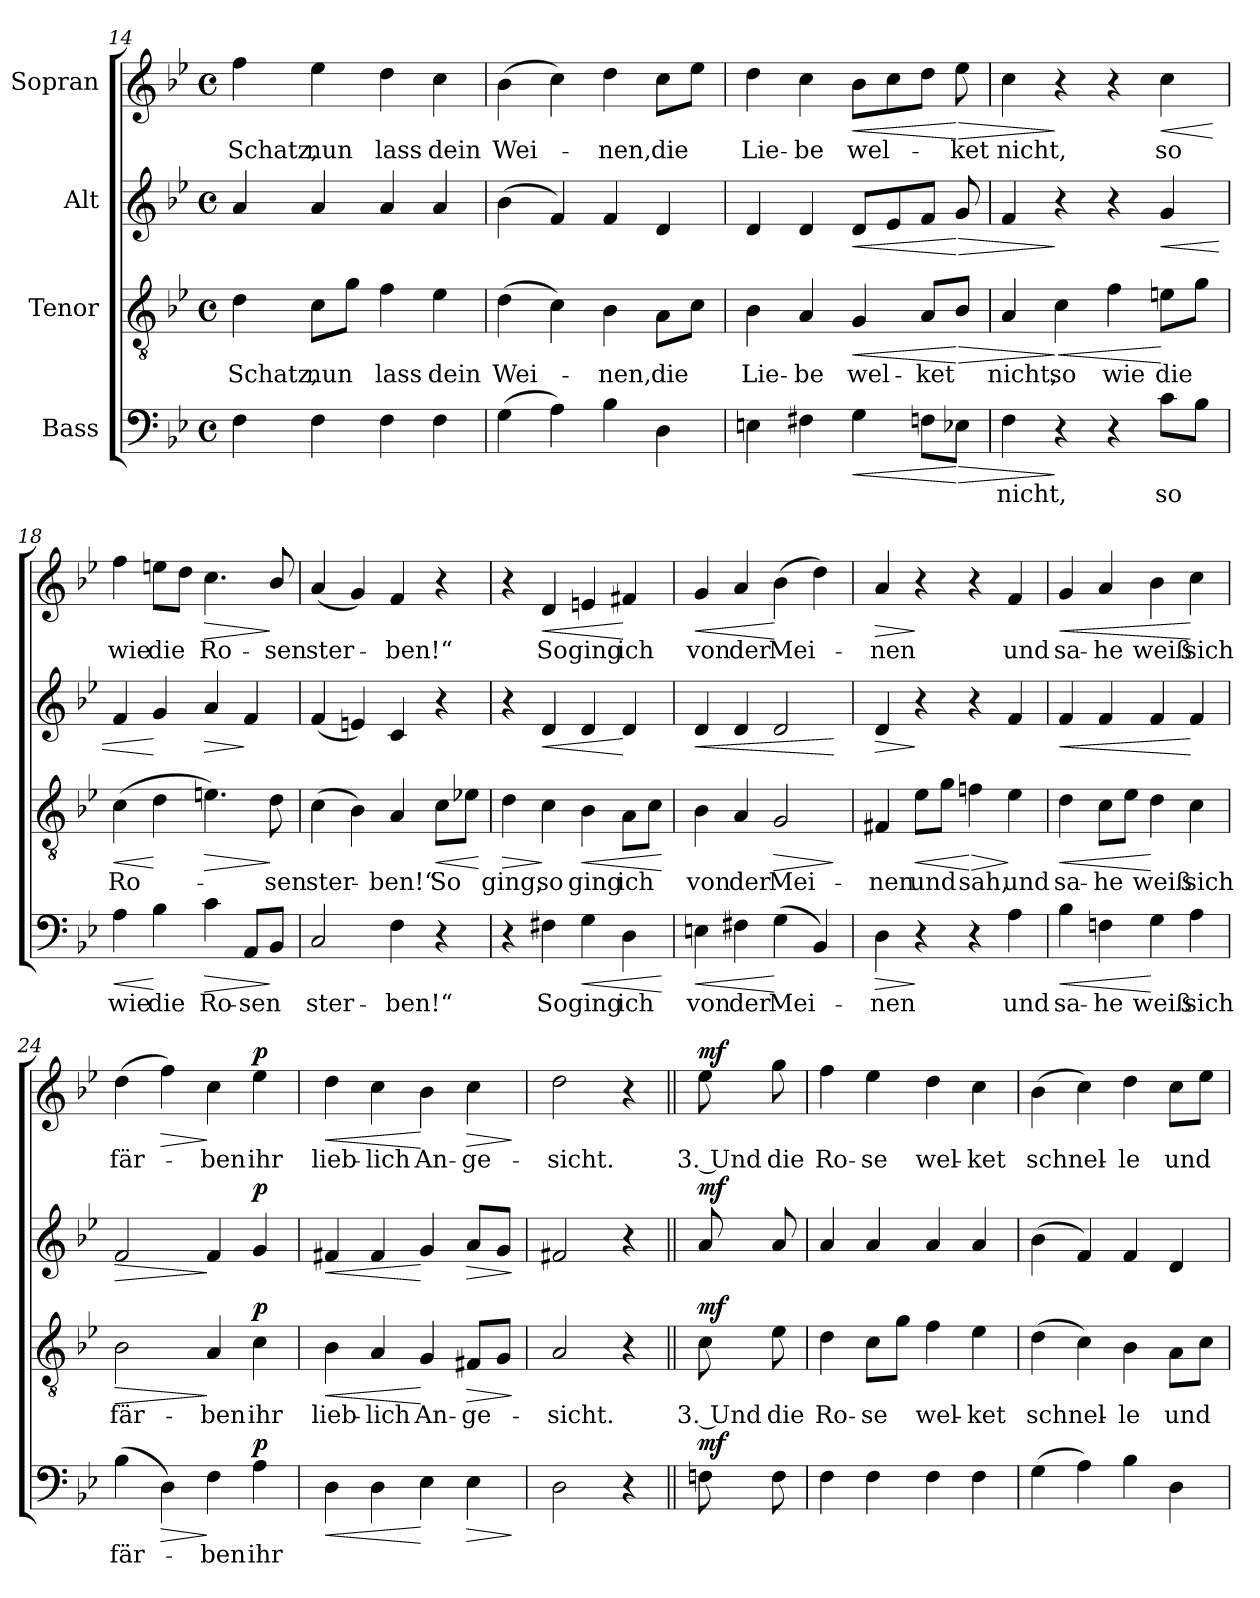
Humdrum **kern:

**kern	**text	**dynam	**kern	**text	**dynam	**kern	**dynam	**kern	**text	**dynam
*part4	*part4	*part4	*part3	*part3	*part3	*part2	*part2	*part1	*part1	*part1
*staff4	*staff4	*staff4	*staff3	*staff3	*staff3	*staff2	*staff2	*staff1	*staff1	*staff1
*I"Bass	*	*	*I"Tenor	*	*	*I"Alt	*	*I"Sopran	*	*
*clefF4	*	*	*clefGv2	*	*	*clefG2	*	*clefG2	*	*
*k[b-e-]	*	*	*k[b-e-]	*	*	*k[b-e-]	*	*k[b-e-]	*	*
*M4/4	*	*	*M4/4	*	*	*M4/4	*	*M4/4	*	*
*met(c)	*	*	*met(c)	*	*	*met(c)	*	*met(c)	*	*
=14	=14	=14	=14	=14	=14	=14	=14	=14	=14	=14
!	!	!	!	!LO:LY:b	!	!	!	!	!LO:LY:b	!
4F\	.	.	4d\	Schatz,	.	4a/	.	4ff\	Schatz,	.
!	!	!	!	!LO:LY:b	!	!	!	!	!LO:LY:b	!
4F\	.	.	8c\L	nun	.	4a/	.	4ee-\	nun	.
.	.	.	8g\J	.	.	.	.	.	.	.
!	!	!	!	!LO:LY:b	!	!	!	!	!LO:LY:b	!
4F\	.	.	4f\	lass	.	4a/	.	4dd\	lass	.
!	!	!	!	!LO:LY:b	!	!	!	!	!LO:LY:b	!
4F\	.	.	4e-\	dein	.	4a/	.	4cc\	dein	.
=15	=15	=15	=15	=15	=15	=15	=15	=15	=15	=15
!	!	!	!	!LO:LY:b	!	!	!	!	!LO:LY:b	!
(4G\	.	.	(4d\	Wei-	.	(4b-\	.	(4b-\	Wei-	.
4A\)	.	.	4c\)	.	.	4f/)	.	4cc\)	.	.
!	!	!	!	!LO:LY:b	!	!	!	!	!LO:LY:b	!
4B-\	.	.	4B-\	-nen,	.	4f/	.	4dd\	-nen,	.
!	!	!	!	!LO:LY:b	!	!	!	!	!LO:LY:b	!
4D\	.	.	8A\L	die	.	4d/	.	8cc\L	die	.
.	.	.	8c\J	.	.	.	.	8ee-\J	.	.
=16	=16	=16	=16	=16	=16	=16	=16	=16	=16	=16
!	!	!	!	!LO:LY:b	!	!	!	!	!LO:LY:b	!
4En\	.	.	4B-\	Lie-	.	4d/	.	4dd\	Lie-	.
!	!	!	!	!LO:LY:b	!	!	!	!	!LO:LY:b	!
4F#X\	.	.	4A/	-be	.	4d/	.	4cc\	-be	.
!	!	!LO:HP:b	!	!LO:LY:b	!LO:HP:b	!	!LO:HP:b	!	!LO:LY:b	!LO:HP:b
4G\	.	<	4G/	wel-	<	8d/L	<	8b-\L	wel-	<
.	.	.	.	.	.	8e-/	.	8cc\	.	.
!	!	!	!	!LO:LY:b	!	!	!	!	!	!
8Fn\L	.	.	8A/L	-ket	.	8f/J	.	8dd\J	.	.
!	!	!LO:HP:n=1:b	!	!	!LO:HP:n=1:b	!	!LO:HP:n=1:b	!	!LO:LY:b	!LO:HP:n=1:b
8E-X\J	.	[ >	8B-/J	.	[ >	8g/	[ >	8ee-\	-ket	[ >
!!LO:LB:g=z
=17	=17	=17	=17	=17	=17	=17	=17	=17	=17	=17
!	!LO:LY:b	!	!	!LO:LY:b	!	!	!	!	!LO:LY:b	!
4F\	nicht,	.	4A/	nicht,	.	4f/	.	4cc\	nicht,	.
!	!	!	!	!LO:LY:b	!LO:HP:n=1:b	!	!	!	!	!
4r	.	]	4c\	so	] <	4r	]	4r	.	]
!	!	!	!	!LO:LY:b	!	!	!	!	!	!
4r	.	.	4f\	wie	.	4r	.	4r	.	.
!	!LO:LY:b	!	!	!LO:LY:b	!	!	!LO:HP:b	!	!LO:LY:b	!LO:HP:b
8c\L	-so	.	8en\L	die	[	4g/	<	4cc\	so	<
8B-\J	.	.	8g\J	.	.	.	.	.	.	.
.	.	.	.	.	.	.	.	.	.	[
=18	=18	=18	=18	=18	=18	=18	=18	=18	=18	=18
!	!LO:LY:b	!LO:HP:b	!	!LO:LY:b	!LO:HP:b	!	!	!	!LO:LY:b	!
4A\	wie	<	(4c\	Ro-	<	4f/	.	4ff\	wie	.
!	!LO:LY:b	!	!	!	!	!	!	!	!LO:LY:b	!
4B-\	die	[	4d\	.	[	4g/	[	8een\L	die	.
.	.	.	.	.	.	.	.	8dd\J	.	.
!	!LO:LY:b	!LO:HP:b	!	!	!LO:HP:b	!	!LO:HP:b	!	!LO:LY:b	!LO:HP:b
4c\	Ro-	>	4.en\)	.	>	4a/	>	4.cc\	Ro-	>
!	!LO:LY:b	!	!	!	!	!	!	!	!	!
8AA/L	-sen	.	.	.	.	4f/	]	.	.	.
!	!	!	!	!LO:LY:b	!	!	!	!	!LO:LY:b	!
8BB-/J	.	]	8d\	-sen	]	.	.	8b-/	-sen	]
=19	=19	=19	=19	=19	=19	=19	=19	=19	=19	=19
!	!LO:LY:b	!	!	!LO:LY:b	!	!	!	!	!LO:LY:b	!
2C/	ster-	.	(4c\	ster-	.	(4f/	.	(4a/	ster-	.
.	.	.	4B-\)	.	.	4en/)	.	4g/)	.	.
!	!LO:LY:b	!	!	!LO:LY:b	!	!	!	!	!LO:LY:b	!
4F\	-ben!“	.	4A/	-ben!“	.	4c/	.	4f/	-ben!“	.
!	!	!	!	!LO:LY:b	!LO:HP:b	!	!	!	!	!
4r	.	.	8c\L	So	<	4r	.	4r	.	.
.	.	.	8e-X\J	.	.	.	.	.	.	.
.	.	.	.	.	[	.	.	.	.	.
=20	=20	=20	=20	=20	=20	=20	=20	=20	=20	=20
!	!	!	!	!LO:LY:b	!LO:HP:b	!	!	!	!	!
4r	.	.	4d\	ging,	>	4r	.	4r	.	.
!	!LO:LY:b	!	!	!LO:LY:b	!	!	!LO:HP:b	!	!LO:LY:b	!LO:HP:b
4F#X\	So	.	4c\	so	]	4d/	<	4d/	So	<
!	!LO:LY:b	!LO:HP:b	!	!LO:LY:b	!LO:HP:b	!	!	!	!LO:LY:b	!
4G\	ging	<	4B-\	ging	<	4d/	.	4en/	ging	.
!	!LO:LY:b	!	!	!LO:LY:b	!	!	!	!	!LO:LY:b	!
4D\	ich	.	8A\L	ich	.	4d/	[	4f#X/	ich	[
.	.	.	8c\J	.	.	.	.	.	.	.
.	.	[	.	.	[	.	.	.	.	.
!!LO:PB:g=z
=21	=21	=21	=21	=21	=21	=21	=21	=21	=21	=21
!	!LO:LY:b	!LO:HP:b	!	!LO:LY:b	!	!	!LO:HP:b	!	!LO:LY:b	!LO:HP:b
4En\	von	<	4B-\	von	.	4d/	<	4g/	von	<
!	!LO:LY:b	!	!	!LO:LY:b	!	!	!	!	!LO:LY:b	!
4F#X\	der	.	4A/	der	.	4d/	.	4a/	der	.
!	!LO:LY:b	!	!	!LO:LY:b	!LO:HP:b	!	!	!	!LO:LY:b	!
(4G\	Mei-	[	2G/	Mei-	>	2d/	.	(4b-\	Mei-	[
4BB-/)	.	.	.	.	.	.	.	4dd\)	.	.
.	.	.	.	.	]	.	[	.	.	.
=22	=22	=22	=22	=22	=22	=22	=22	=22	=22	=22
!	!LO:LY:b	!LO:HP:b	!	!LO:LY:b	!	!	!LO:HP:b	!	!LO:LY:b	!LO:HP:b
4D\	-nen	>	4F#X/	-nen	.	4d/	>	4a/	-nen	>
!	!	!	!	!LO:LY:b	!LO:HP:b	!	!	!	!	!
4r	.	]	8e-\L	und	<	4r	]	4r	.	]
.	.	.	8g\J	.	.	.	.	.	.	.
!	!	!	!	!LO:LY:b	!LO:HP:n=1:b	!	!	!	!	!
4r	.	.	4fn\	sah,	[ >	4r	.	4r	.	.
!	!LO:LY:b	!	!	!LO:LY:b	!	!	!	!	!LO:LY:b	!
4A\	und	.	4e-\	und	]	4f/	.	4f/	und	.
=23	=23	=23	=23	=23	=23	=23	=23	=23	=23	=23
!	!LO:LY:b	!LO:HP:b	!	!LO:LY:b	!LO:HP:b	!	!LO:HP:b	!	!LO:LY:b	!LO:HP:b
4B-\	sa-	<	4d\	sa-	<	4f/	<	4g/	sa-	<
!	!LO:LY:b	!	!	!LO:LY:b	!	!	!	!	!LO:LY:b	!
4Fn\	-he	.	8c\L	-he	.	4f/	.	4a/	-he	.
.	.	.	8e-\J	.	.	.	.	.	.	.
!	!LO:LY:b	!	!	!LO:LY:b	!	!	!	!	!LO:LY:b	!
4G\	weiß	[	4d\	weiß	[	4f/	.	4b-\	weiß	.
!	!LO:LY:b	!	!	!LO:LY:b	!	!	!	!	!LO:LY:b	!
4A\	sich	.	4c\	sich	.	4f/	[	4cc\	sich	[
=24	=24	=24	=24	=24	=24	=24	=24	=24	=24	=24
!	!LO:LY:b	!	!	!LO:LY:b	!LO:HP:b	!	!LO:HP:b	!	!LO:LY:b	!
(4B-\	fär-	.	2B-\	fär-	>	2f/	>	(4dd\	fär-	.
!	!	!LO:HP:b	!	!	!	!	!	!	!	!LO:HP:b
4D\)	.	>	.	.	.	.	.	4ff\)	.	>
!	!LO:LY:b	!	!	!LO:LY:b	!	!	!	!	!LO:LY:b	!
4F\	-ben	]	4A/	-ben	]	4f/	]	4cc\	-ben	]
!	!LO:LY:b	!LO:DY:a	!	!LO:LY:b	!LO:DY:a	!	!LO:DY:a	!	!LO:LY:b	!LO:DY:a
4A\	ihr	p	4c\	ihr	p	4g/	p	4ee-\	ihr	p
!!LO:LB:g=z
=25	=25	=25	=25	=25	=25	=25	=25	=25	=25	=25
!	!	!LO:HP:b	!	!LO:LY:b	!LO:HP:b	!	!LO:HP:b	!	!LO:LY:b	!LO:HP:b
4D\	.	<	4B-\	lieb-	<	4f#X/	<	4dd\	lieb-	<
!	!	!	!	!LO:LY:b	!	!	!	!	!LO:LY:b	!
4D\	.	.	4A/	-lich	.	4f#/	.	4cc\	-lich	.
!	!	!	!	!LO:LY:b	!	!	!	!	!LO:LY:b	!
4E-\	.	[	4G/	An-	[	4g/	[	4b-\	An-	[
!	!	!LO:HP:b	!	!LO:LY:b	!LO:HP:b	!	!LO:HP:b	!	!LO:LY:b	!LO:HP:b
4E-\	.	>	8F#X/L	-ge-	>	8a/L	>	4cc\	-ge-	>
.	.	.	8G/J	.	.	8g/J	.	.	.	.
.	.	]	.	.	]	.	]	.	.	]
=26	=26	=26	=26	=26	=26	=26	=26	=26	=26	=26
!	!	!	!	!LO:LY:b	!	!	!	!	!LO:LY:b	!
2D\	.	.	2A/	-sicht.	.	2f#X/	.	2dd\	-sicht.	.
4r	.	.	4r	.	.	4r	.	4r	.	.
=26X3||	=26X3||	=26X3||	=26X3||	=26X3||	=26X3||	=26X3||	=26X3||	=26X3||	=26X3||	=26X3||
!	!	!LO:DY:a	!	!LO:LY:b	!LO:DY:a	!	!LO:DY:a	!	!LO:LY:b	!LO:DY:a
8Fn\	.	mf	8c\	3. Und	mf	8a/	mf	8ee-\	3. Und	mf
!	!	!	!	!LO:LY:b	!	!	!	!	!LO:LY:b	!
8F\	.	.	8e-\	die	.	8a/	.	8gg\	die	.
=27	=27	=27	=27	=27	=27	=27	=27	=27	=27	=27
!	!	!	!	!LO:LY:b	!	!	!	!	!LO:LY:b	!
4F\	.	.	4d\	Ro-	.	4a/	.	4ff\	Ro-	.
!	!	!	!	!LO:LY:b	!	!	!	!	!LO:LY:b	!
4F\	.	.	8c\L	-se	.	4a/	.	4ee-\	-se	.
.	.	.	8g\J	.	.	.	.	.	.	.
!	!	!	!	!LO:LY:b	!	!	!	!	!LO:LY:b	!
4F\	.	.	4f\	wel-	.	4a/	.	4dd\	wel-	.
!	!	!	!	!LO:LY:b	!	!	!	!	!LO:LY:b	!
4F\	.	.	4e-\	-ket	.	4a/	.	4cc\	-ket	.
=28	=28	=28	=28	=28	=28	=28	=28	=28	=28	=28
!	!	!	!	!LO:LY:b	!	!	!	!	!LO:LY:b	!
(4G\	.	.	(4d\	schnel-	.	(4b-\	.	(4b-\	schnel-	.
4A\)	.	.	4c\)	.	.	4f/)	.	4cc\)	.	.
!	!	!	!	!LO:LY:b	!	!	!	!	!LO:LY:b	!
4B-\	.	.	4B-\	-le	.	4f/	.	4dd\	-le	.
!	!	!	!	!LO:LY:b	!	!	!	!	!LO:LY:b	!
4D\	.	.	8A\L	und	.	4d/	.	8cc\L	und	.
.	.	.	8c\J	.	.	.	.	8ee-\J	.	.
=	=	=	=	=	=	=	=	=	=	=
*-	*-	*-	*-	*-	*-	*-	*-	*-	*-	*-
